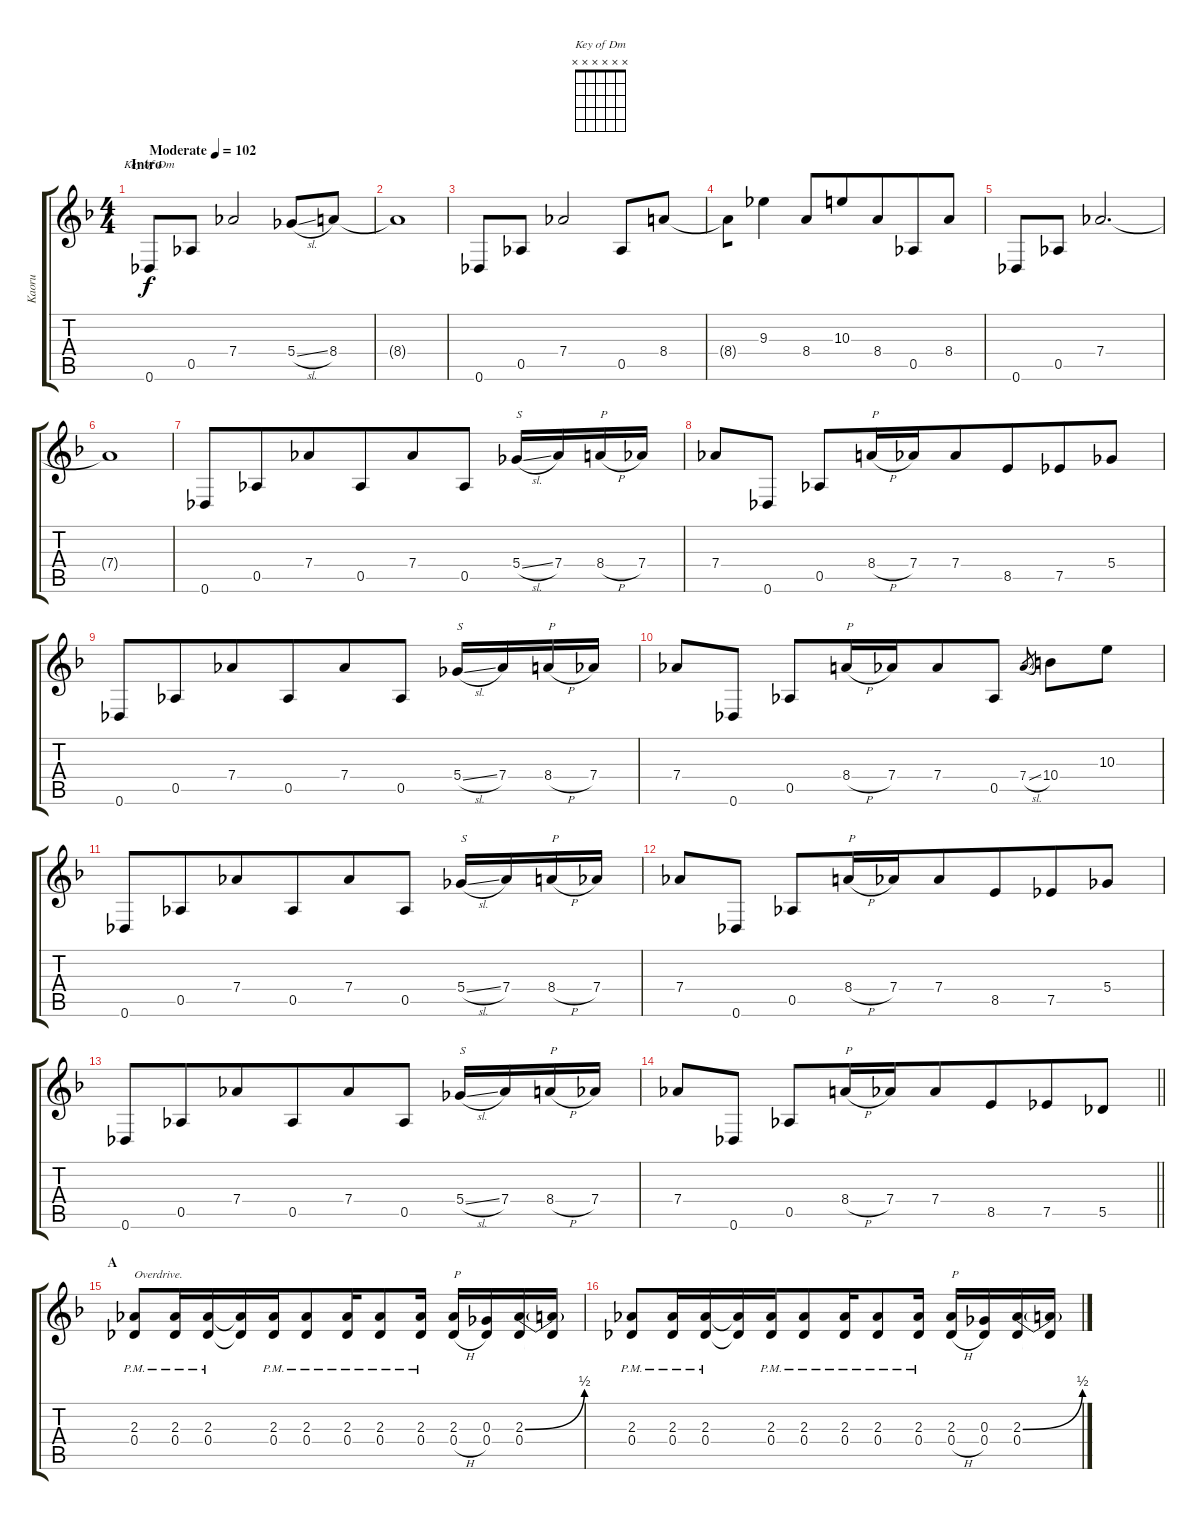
\track ("Kaoru" "Kaoru") {instrument acousticguitarsteel}
\staff {score tabs}
\tuning (Eb4 Bb3 Gb3 Db3 Ab2 Db2) {hide}
\chord ("Key of Dm" x x x x x x)
\ts (4 4)
\section ("" "Intro")
\tempo (102 "Moderate")
\clef g2
\ks f
0.6.8{ch "Key of Dm" dy f instrument acousticguitarsteel beam merge} 0.5.8 7.4.2 5.4{sl}.8{beam merge} 8.4.8 |
8.4{t}.1 |
0.6.8{beam merge} 0.5.8 7.4.2 0.5.8{beam merge} 8.4.8 |
8.4{t}.8{beam merge} 9.3.4 8.4.8{beam merge} 10.3.8{beam Up} 8.4.8{beam Up beam merge} 0.5.8 8.4.8 |
0.6.8{beam merge} 0.5.8 7.4.2{d} |
7.4{t}.1 |
0.6.8{beam merge} 0.5.8{beam merge} 7.4.8 0.5.8{beam merge} 7.4.8 0.5.8 5.4{sl}.16{txt "S"} 7.4.16{beam merge} 8.4{h}.16{txt "P"} 7.4.16 |
7.4.8{beam merge} 0.6.8 0.5.8 8.4{h}.16{txt "P"} 7.4.16{beam merge} 7.4.8 8.5.8{beam merge} 7.5.8 5.4.8 |
0.6.8{beam merge} 0.5.8{beam merge} 7.4.8 0.5.8{beam merge} 7.4.8 0.5.8 5.4{sl}.16{txt "S"} 7.4.16{beam merge} 8.4{h}.16{txt "P"} 7.4.16 |
7.4.8{beam merge} 0.6.8 0.5.8 8.4{h}.16{txt "P"} 7.4.16{beam merge} 7.4.8 0.5.8 7.4{sl}.8{gr beam merge} 10.4.8 10.3.8 |
0.6.8{beam merge} 0.5.8{beam merge} 7.4.8 0.5.8{beam merge} 7.4.8 0.5.8 5.4{sl}.16{txt "S"} 7.4.16{beam merge} 8.4{h}.16{txt "P"} 7.4.16 |
7.4.8{beam merge} 0.6.8 0.5.8 8.4{h}.16{txt "P"} 7.4.16{beam merge} 7.4.8 8.5.8{beam merge} 7.5.8 5.4.8 |
0.6.8{beam merge} 0.5.8{beam merge} 7.4.8 0.5.8{beam merge} 7.4.8 0.5.8 5.4{sl}.16{txt "S"} 7.4.16{beam merge} 8.4{h}.16{txt "P"} 7.4.16 |
\barLineRight lightlight
7.4.8{beam merge} 0.6.8 0.5.8 8.4{h}.16{txt "P"} 7.4.16{beam merge} 7.4.8 8.5.8{beam merge} 7.5.8 5.5.8 |
\section ("" "A")
(2.3{pm} 0.4{pm}).8{txt "Overdrive." instrument overdrivenguitar} (2.3{pm} 0.4{pm}).16{beam merge} (2.3{pm} 0.4{pm}).16{beam merge} (2.3{t} 0.4{t}).16{beam merge} (2.3{pm} 0.4{pm}).16{beam merge} (2.3{pm} 0.4{pm}).8{beam merge} (2.3{pm} 0.4{pm}).16 (2.3{pm} 0.4{pm}).8 (2.3{pm} 0.4{pm}).16 (2.3 0.4{h}).16{txt "P" beam merge} (0.3 0.4).16 (2.3{be (bend 0 0 60 2)} 0.4).16 (2.3{t} 0.4{t}).16 |
(2.3{pm} 0.4{pm}).8 (2.3{pm} 0.4{pm}).16{beam merge} (2.3{pm} 0.4{pm}).16{beam merge} (2.3{t} 0.4{t}).16{beam merge} (2.3{pm} 0.4{pm}).16{beam merge} (2.3{pm} 0.4{pm}).8{beam merge} (2.3{pm} 0.4{pm}).16 (2.3{pm} 0.4{pm}).8 (2.3{pm} 0.4{pm}).16 (2.3 0.4{h}).16{txt "P" beam merge} (0.3 0.4).16 (2.3{be (bend 0 0 60 2)} 0.4).16 (2.3{t} 0.4{t}).16
